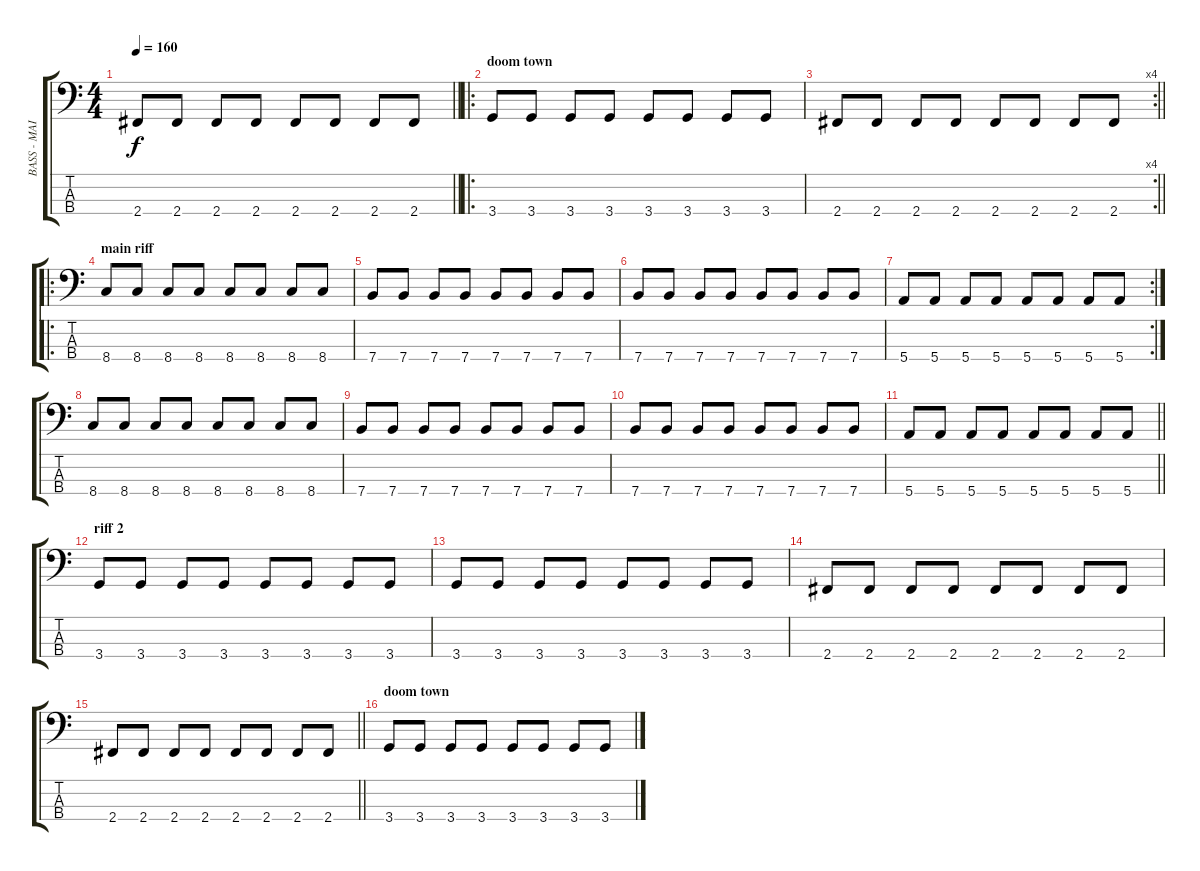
\track ("BASS - MAIN" "BASS - MAI") {instrument electricbassfinger}
\staff {score tabs}
\tuning (G2 D2 A1 E1) {hide}
\ts (4 4)
\tempo 160
\clef f4
\barLineRight lightlight
\ks c
2.4.8{dy f} 2.4.8 2.4.8 2.4.8 2.4.8 2.4.8 2.4.8 2.4.8 |
\ro
\section ("" "doom town")
3.4.8 3.4.8 3.4.8 3.4.8 3.4.8 3.4.8 3.4.8 3.4.8 |
\rc 4
\barLineRight lightlight
2.4.8 2.4.8 2.4.8 2.4.8 2.4.8 2.4.8 2.4.8 2.4.8 |
\ro
\section ("" "main riff")
8.4.8 8.4.8 8.4.8 8.4.8 8.4.8 8.4.8 8.4.8 8.4.8 |
7.4.8 7.4.8 7.4.8 7.4.8 7.4.8 7.4.8 7.4.8 7.4.8 |
7.4.8 7.4.8 7.4.8 7.4.8 7.4.8 7.4.8 7.4.8 7.4.8 |
\rc 2
5.4.8 5.4.8 5.4.8 5.4.8 5.4.8 5.4.8 5.4.8 5.4.8 |
8.4.8 8.4.8 8.4.8 8.4.8 8.4.8 8.4.8 8.4.8 8.4.8 |
7.4.8 7.4.8 7.4.8 7.4.8 7.4.8 7.4.8 7.4.8 7.4.8 |
7.4.8 7.4.8 7.4.8 7.4.8 7.4.8 7.4.8 7.4.8 7.4.8 |
\barLineRight lightlight
5.4.8 5.4.8 5.4.8 5.4.8 5.4.8 5.4.8 5.4.8 5.4.8 |
\section ("" "riff 2")
3.4.8 3.4.8 3.4.8 3.4.8 3.4.8 3.4.8 3.4.8 3.4.8 |
3.4.8 3.4.8 3.4.8 3.4.8 3.4.8 3.4.8 3.4.8 3.4.8 |
2.4.8 2.4.8 2.4.8 2.4.8 2.4.8 2.4.8 2.4.8 2.4.8 |
\barLineRight lightlight
2.4.8 2.4.8 2.4.8 2.4.8 2.4.8 2.4.8 2.4.8 2.4.8 |
\section ("" "doom town")
3.4.8 3.4.8 3.4.8 3.4.8 3.4.8 3.4.8 3.4.8 3.4.8
